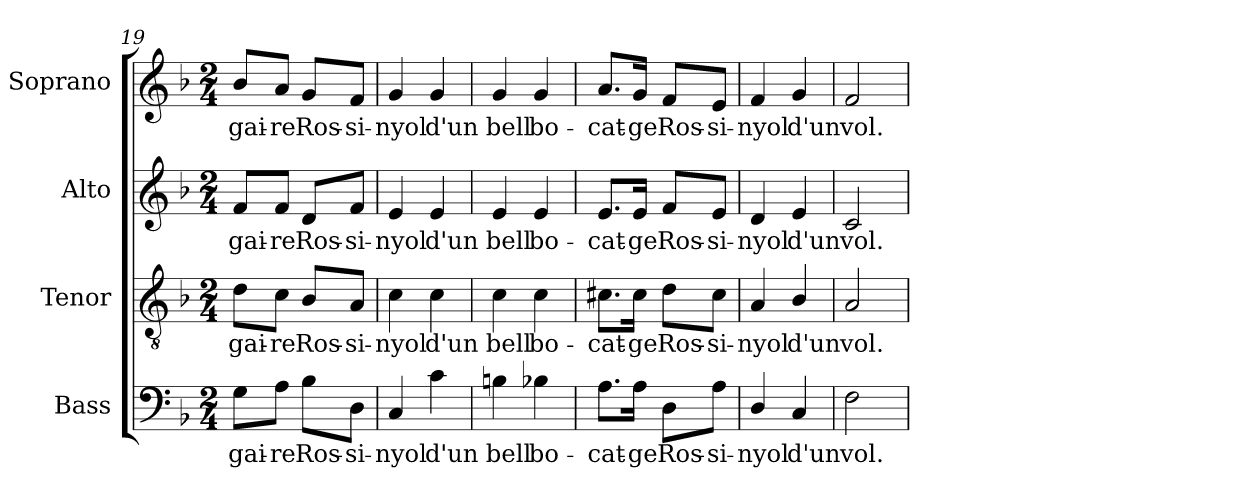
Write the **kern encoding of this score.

**kern	**text	**kern	**text	**kern	**text	**kern	**text
*part4	*part4	*part3	*part3	*part2	*part2	*part1	*part1
*staff4	*staff4	*staff3	*staff3	*staff2	*staff2	*staff1	*staff1
*I"Bass	*	*I"Tenor	*	*I"Alto	*	*I"Soprano	*
*I'B.	*	*I'T.	*	*I'A.	*	*I'S.	*
*clefF4	*	*clefGv2	*	*clefG2	*	*clefG2	*
*	*	*ITrd7c12	*	*	*	*	*
*k[b-]	*	*k[b-]	*	*k[b-]	*	*k[b-]	*
*F:	*	*F:	*	*F:	*	*F:	*
*M2/4	*	*M2/4	*	*M2/4	*	*M2/4	*
=19	=19	=19	=19	=19	=19	=19	=19
!	!LO:LY:b:color=#000000	!	!	!	!	!	!
!	!	!	!LO:LY:b:color=#000000	!	!	!	!
!	!	!	!	!	!LO:LY:b:color=#000000	!	!
!	!	!	!	!	!	!	!LO:LY:b:color=#000000
8Gi\L	gai-	8Di\L	gai-	8fi/L	gai-	8b-i/L	gai-
!	!LO:LY:b:color=#000000	!	!	!	!	!	!
!	!	!	!LO:LY:b:color=#000000	!	!	!	!
!	!	!	!	!	!LO:LY:b:color=#000000	!	!
!	!	!	!	!	!	!	!LO:LY:b:color=#000000
8Ai\J	-re	8Ci\J	-re	8fi/J	-re	8ai/J	-re
!	!LO:LY:b:color=#000000	!	!	!	!	!	!
!	!	!	!LO:LY:b:color=#000000	!	!	!	!
!	!	!	!	!	!LO:LY:b:color=#000000	!	!
!	!	!	!	!	!	!	!LO:LY:b:color=#000000
8B-i\L	Ros-	8BB-i/L	Ros-	8di/L	Ros-	8gi/L	Ros-
!	!LO:LY:b:color=#000000	!	!	!	!	!	!
!	!	!	!LO:LY:b:color=#000000	!	!	!	!
!	!	!	!	!	!LO:LY:b:color=#000000	!	!
!	!	!	!	!	!	!	!LO:LY:b:color=#000000
8Di\J	-si-	8AAi/J	-si-	8fi/J	-si-	8fi/J	-si-
=20	=20	=20	=20	=20	=20	=20	=20
!	!LO:LY:b:color=#000000	!	!	!	!	!	!
!	!	!	!LO:LY:b:color=#000000	!	!	!	!
!	!	!	!	!	!LO:LY:b:color=#000000	!	!
!	!	!	!	!	!	!	!LO:LY:b:color=#000000
4Ci/	-nyol	4Ci\	-nyol	4ei/	-nyol	4gi/	-nyol
!	!LO:LY:b:color=#000000	!	!	!	!	!	!
!	!	!	!LO:LY:b:color=#000000	!	!	!	!
!	!	!	!	!	!LO:LY:b:color=#000000	!	!
!	!	!	!	!	!	!	!LO:LY:b:color=#000000
4ci\	d'un	4Ci\	d'un	4ei/	d'un	4gi/	d'un
=21	=21	=21	=21	=21	=21	=21	=21
!	!LO:LY:b:color=#000000	!	!	!	!	!	!
!	!	!	!LO:LY:b:color=#000000	!	!	!	!
!	!	!	!	!	!LO:LY:b:color=#000000	!	!
!	!	!	!	!	!	!	!LO:LY:b:color=#000000
4Bni\	bell	4Ci\	bell	4ei/	bell	4gi/	bell
!	!LO:LY:b:color=#000000	!	!	!	!	!	!
!	!	!	!LO:LY:b:color=#000000	!	!	!	!
!	!	!	!	!	!LO:LY:b:color=#000000	!	!
!	!	!	!	!	!	!	!LO:LY:b:color=#000000
4B-Xi\	bo-	4Ci\	bo-	4ei/	bo-	4gi/	bo-
=22	=22	=22	=22	=22	=22	=22	=22
!	!LO:LY:b:color=#000000	!	!	!	!	!	!
!	!	!	!LO:LY:b:color=#000000	!	!	!	!
!	!	!	!	!	!LO:LY:b:color=#000000	!	!
!	!	!	!	!	!	!	!LO:LY:b:color=#000000
8.Ai\L	-cat-	8.C#Xi\L	-cat-	8.ei/L	-cat-	8.ai/L	-cat-
!	!LO:LY:b:color=#000000	!	!	!	!	!	!
!	!	!	!LO:LY:b:color=#000000	!	!	!	!
!	!	!	!	!	!LO:LY:b:color=#000000	!	!
!	!	!	!	!	!	!	!LO:LY:b:color=#000000
16Ai\Jk	-ge	16C#i\Jk	-ge	16ei/Jk	-ge	16gi/Jk	-ge
!	!LO:LY:b:color=#000000	!	!	!	!	!	!
!	!	!	!LO:LY:b:color=#000000	!	!	!	!
!	!	!	!	!	!LO:LY:b:color=#000000	!	!
!	!	!	!	!	!	!	!LO:LY:b:color=#000000
8Di\L	Ros-	8Di\L	Ros-	8fi/L	Ros-	8fi/L	Ros-
!	!LO:LY:b:color=#000000	!	!	!	!	!	!
!	!	!	!LO:LY:b:color=#000000	!	!	!	!
!	!	!	!	!	!LO:LY:b:color=#000000	!	!
!	!	!	!	!	!	!	!LO:LY:b:color=#000000
8Ai\J	-si-	8C#i\J	-si-	8ei/J	-si-	8ei/J	-si-
=23	=23	=23	=23	=23	=23	=23	=23
!	!LO:LY:b:color=#000000	!	!	!	!	!	!
!	!	!	!LO:LY:b:color=#000000	!	!	!	!
!	!	!	!	!	!LO:LY:b:color=#000000	!	!
!	!	!	!	!	!	!	!LO:LY:b:color=#000000
4Di/	-nyol	4AAi/	-nyol	4di/	-nyol	4fi/	-nyol
!	!LO:LY:b:color=#000000	!	!	!	!	!	!
!	!	!	!LO:LY:b:color=#000000	!	!	!	!
!	!	!	!	!	!LO:LY:b:color=#000000	!	!
!	!	!	!	!	!	!	!LO:LY:b:color=#000000
4Ci/	d'un	4BB-i/	d'un	4ei/	d'un	4gi/	d'un
=24	=24	=24	=24	=24	=24	=24	=24
!	!LO:LY:b:color=#000000	!	!	!	!	!	!
!	!	!	!LO:LY:b:color=#000000	!	!	!	!
!	!	!	!	!	!LO:LY:b:color=#000000	!	!
!	!	!	!	!	!	!	!LO:LY:b:color=#000000
2Fi\	vol.	2AAi/	vol.	2ci/	vol.	2fi/	vol.
=	=	=	=	=	=	=	=
*-	*-	*-	*-	*-	*-	*-	*-
